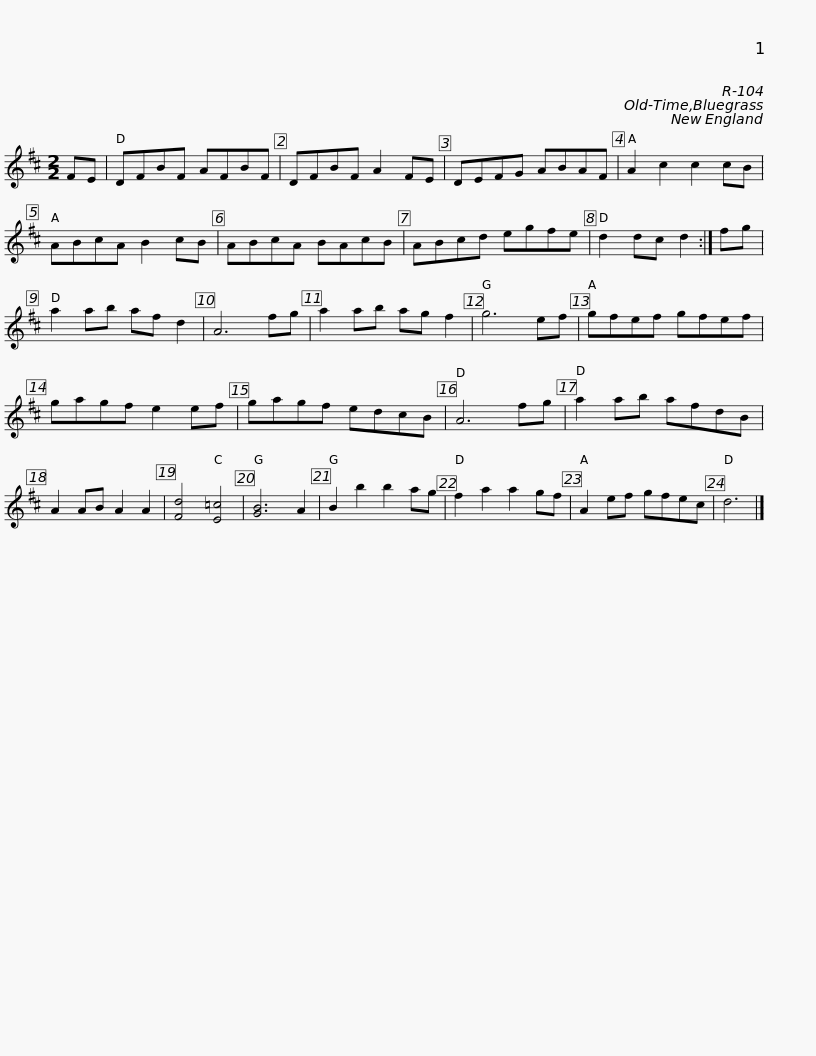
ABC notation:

X:1
L:1/8
M:2/2
I:linebreak $
K:D
V:1 treble
V:1
 FE | DFBF AFBF | DFBF A2 FE | DEFG ABAF | A2 c2 c2 cB | %5
 ABcA B2 cB |$ ABcA BAcB | ABcd egfe | d2 dc d2 :| fg | %10
 a2 ab af d2 | A6 fg | a2 ab ag f2 |$ g6 ef | gfef gfef | %15
 gagf e2 ef | gagf edcB | A6 fg | a2 ab afdB | A2 AB A2 A2 |$ %20
 [Fd]4 [E=c]4 | [GB]6 A2 | B2 b2 b2 ag | f2 a2 a2 gf | A2 ef gfec | %25
 d6 |] %26
